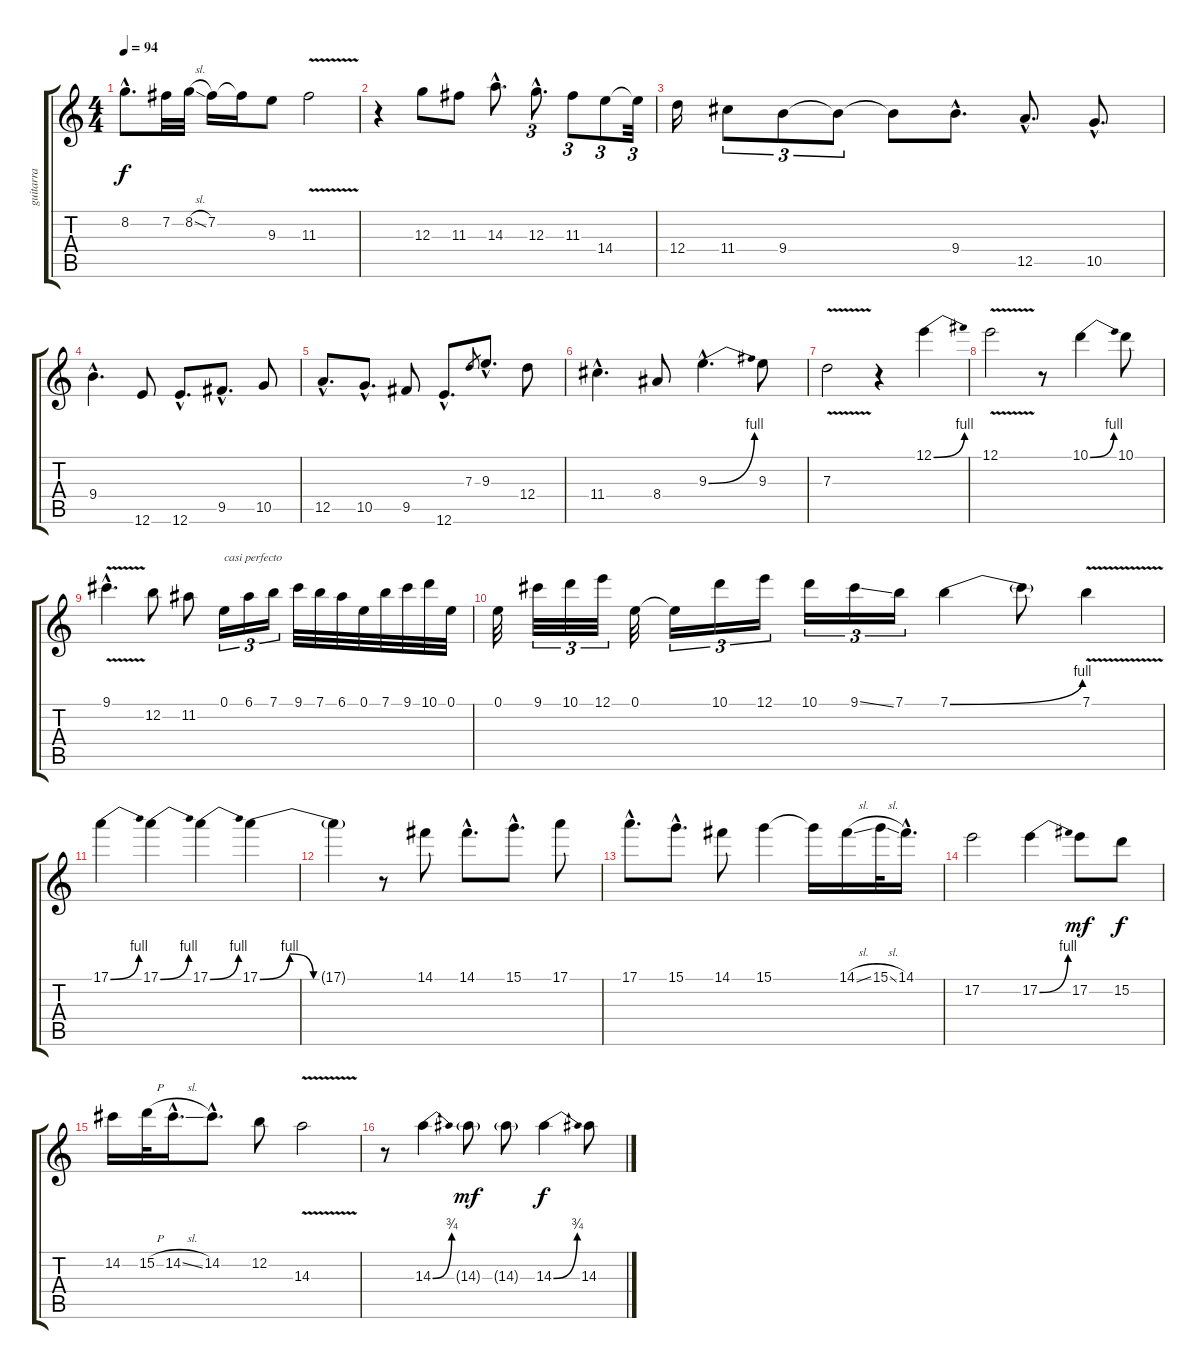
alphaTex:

\track ("guitarra" "guitarra") {instrument overdrivenguitar}
\staff {score tabs}
\tuning (E4 B3 G3 D3 A2 E2) {hide}
\ts (4 4)
\tempo 94
\clef g2
\ks c
8.2{hac}.8{d dy f} 7.2.32 8.2{sl}.32 7.2.16 7.2{t}.16 9.3.8 11.3{v}.2 |
r.4 12.3.8 11.3.8 14.3{hac}.8{d} 12.3{hac}.8{d tu (3 2)} 11.3.8{tu (3 2)} 14.4.8{tu (3 2)} 14.4{t}.32{tu (3 2)} |
12.4.16 11.4.8{tu (3 2)} 9.4.8{tu (3 2)} 9.4{t}.8{tu (3 2)} 9.4{t}.8 9.4{hac}.8{d} 12.5{hac}.8{d} 10.5{hac}.8{d} |
9.4{hac}.4{d} 12.6.8 12.6{hac}.8{d} 9.5{hac}.8{d} 10.5.8 |
12.5{hac}.8{d} 10.5{hac}.8{d} 9.5.8 12.6{hac}.8{d} 7.3.8{gr} 9.3{hac}.8{d} 12.4.8 |
11.4{hac}.4{d} 8.4.8 9.3{be (bend 0 0 60 4) hac}.4{d} 9.3.8 |
7.3{v}.2 r.4 12.1{be (bend 0 0 60 4)}.4 |
12.1{v}.2 r.8 10.1{be (bend 0 0 60 4)}.4 10.1.8 |
9.1{v hac}.4{d} 12.2.8 11.2.8 0.1.16{tu (3 2) txt "casi perfecto"} 6.1.16{tu (3 2)} 7.1.16{tu (3 2)} 9.1.32 7.1.32 6.1.32 0.1.32 7.1.32 9.1.32 10.1.32 0.1.32 |
0.1.32 9.1.32{tu (3 2)} 10.1.32{tu (3 2)} 12.1.32{tu (3 2)} 0.1.32 0.1{t}.16{tu (3 2)} 10.1.16{tu (3 2)} 12.1.16{tu (3 2)} 10.1.16{tu (3 2)} 9.1{ss}.16{tu (3 2)} 7.1.16{tu (3 2)} 7.1{be (bend 0 0 60 4)}.4 7.1{t}.8 7.1{v}.4 |
17.1{be (bend 0 0 60 4)}.4 17.1{be (bend 0 0 60 4)}.4 17.1{be (bend 0 0 60 4)}.4 17.1{be (custom 0 0 15 4 27 0 45 0 60 0)}.4 |
17.1{t}.4 r.8 14.1.8 14.1{hac}.8{d} 15.1{hac}.8{d} 17.1.8 |
17.1{hac}.8{d} 15.1{hac}.8{d} 14.1.8 15.1.4 15.1{t}.16 14.1{sl}.16 15.1{sl}.32 14.1{hac}.16{d} |
17.2.2 17.2{be (bend 0 0 60 4)}.4 17.2.8{dy mf} 15.2.8{dy f} |
14.2.16 15.2{h}.32 14.2{sl hac}.16{d} 14.2{hac}.8{d} 12.2.8 14.3{v}.2 |
r.8 14.3{be (bend 0 0 60 3)}.4 14.3{g}.8{dy mf} 14.3{g}.8 14.3{be (bend 0 0 60 3)}.4{dy f} 14.3.8
